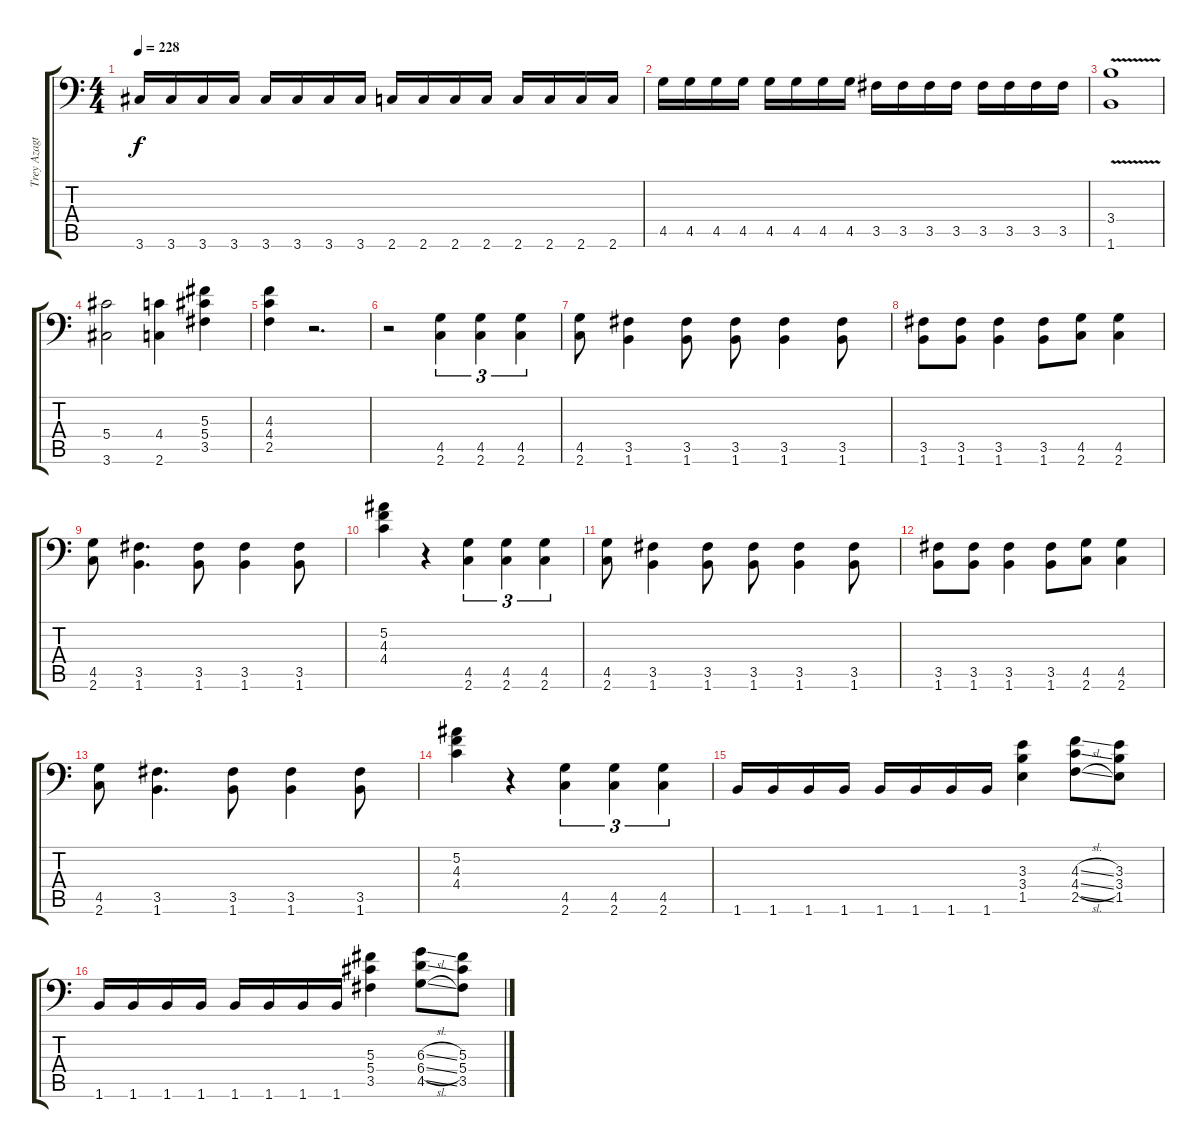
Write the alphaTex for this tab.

\track ("Trey Azagthoth" "Trey Azagt") {instrument distortionguitar}
\staff {score tabs}
\tuning (Bb3 F3 Db3 Ab2 Eb2 Bb1) {hide}
\ts (4 4)
\tempo 228
\clef f4
\ks c
3.6.16{dy f} 3.6.16 3.6.16 3.6.16 3.6.16 3.6.16 3.6.16 3.6.16 2.6.16 2.6.16 2.6.16 2.6.16 2.6.16 2.6.16 2.6.16 2.6.16 |
4.5.16 4.5.16 4.5.16 4.5.16 4.5.16 4.5.16 4.5.16 4.5.16 3.5.16 3.5.16 3.5.16 3.5.16 3.5.16 3.5.16 3.5.16 3.5.16 |
(3.4{v} 1.6{v}).1 |
(5.4 3.6).2 (4.4 2.6).4 (5.3 5.4 3.5).4 |
(4.3 4.4 2.5).4 r.2{d} |
r.2 (4.5 2.6).4{tu (3 2)} (4.5 2.6).4{tu (3 2)} (4.5 2.6).4{tu (3 2)} |
(4.5 2.6).8 (3.5 1.6).4 (3.5 1.6).8 (3.5 1.6).8 (3.5 1.6).4 (3.5 1.6).8 |
(3.5 1.6).8 (3.5 1.6).8 (3.5 1.6).4 (3.5 1.6).8 (4.5 2.6).8 (4.5 2.6).4 |
(4.5 2.6).8 (3.5 1.6).4{d} (3.5 1.6).8 (3.5 1.6).4 (3.5 1.6).8 |
(5.2 4.3 4.4).4 r.4 (4.5 2.6).4{tu (3 2)} (4.5 2.6).4{tu (3 2)} (4.5 2.6).4{tu (3 2)} |
(4.5 2.6).8 (3.5 1.6).4 (3.5 1.6).8 (3.5 1.6).8 (3.5 1.6).4 (3.5 1.6).8 |
(3.5 1.6).8 (3.5 1.6).8 (3.5 1.6).4 (3.5 1.6).8 (4.5 2.6).8 (4.5 2.6).4 |
(4.5 2.6).8 (3.5 1.6).4{d} (3.5 1.6).8 (3.5 1.6).4 (3.5 1.6).8 |
(5.2 4.3 4.4).4 r.4 (4.5 2.6).4{tu (3 2)} (4.5 2.6).4{tu (3 2)} (4.5 2.6).4{tu (3 2)} |
1.6.16 1.6.16 1.6.16 1.6.16 1.6.16 1.6.16 1.6.16 1.6.16 (3.3 3.4 1.5).4 (4.3{sl} 4.4{sl} 2.5{sl}).8 (3.3 3.4 1.5).8 |
1.6.16 1.6.16 1.6.16 1.6.16 1.6.16 1.6.16 1.6.16 1.6.16 (5.3 5.4 3.5).4 (6.3{sl} 6.4{sl} 4.5{sl}).8 (5.3 5.4 3.5).8
